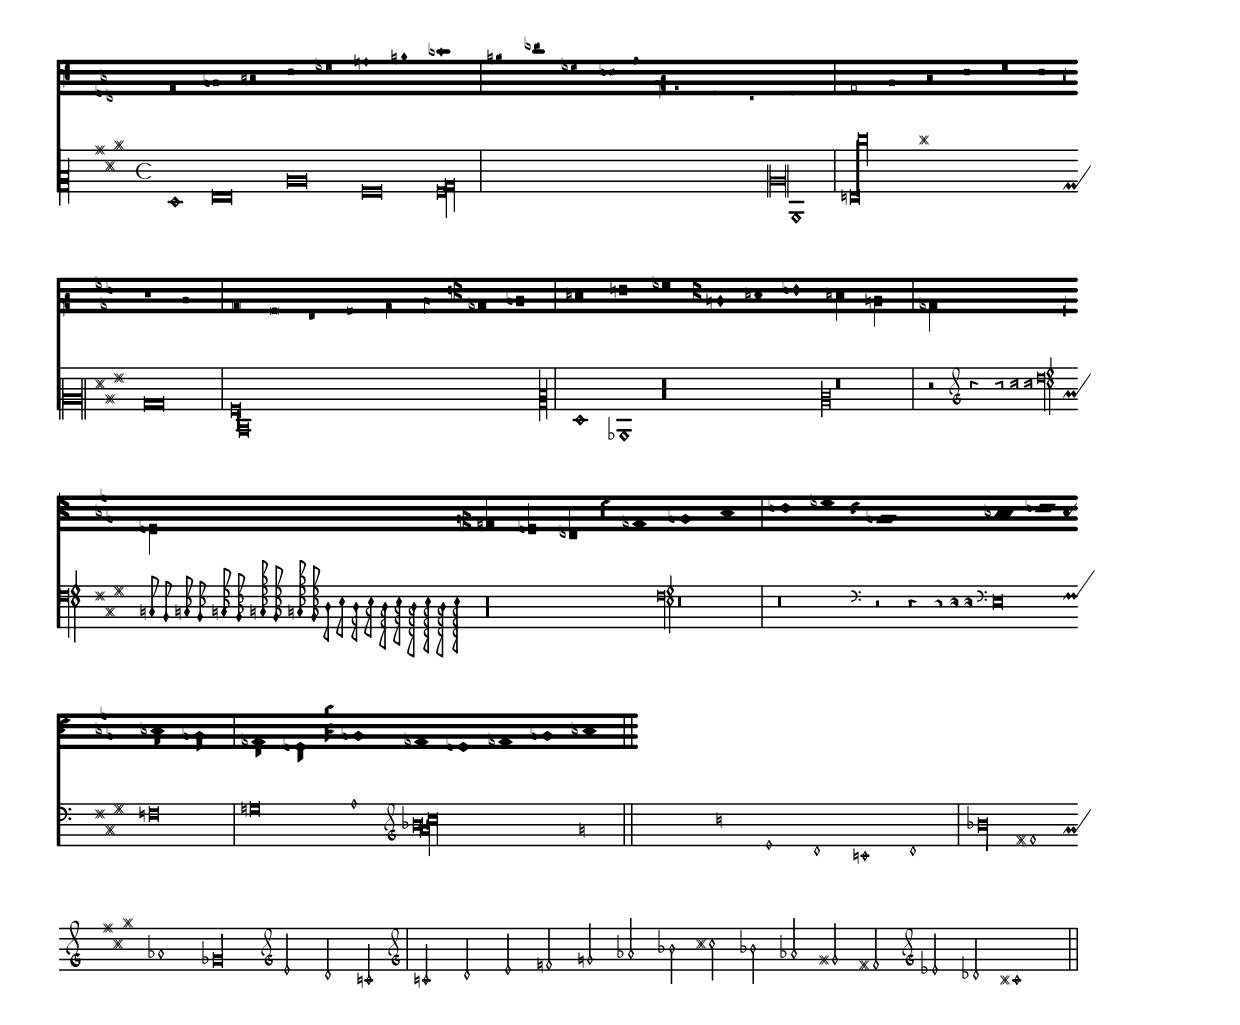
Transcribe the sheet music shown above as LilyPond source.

%% Do not edit this file; it is automatically
%% generated from LSR http://lsr.dsi.unimi.it
%% This file is in the public domain.
\version "2.13.16"

\header {
  lsrtags = "ancient-notation"

%% Translation of GIT committish: 1d589aa04c20d7711bf662618adbdd6d445db29d
  texidoces = "
Aquí se muestran muchos de (¿o quizá todos?) los símbolos que
están contemplados por la capacidad de LilyPond para la música
antigua.
"

  doctitlees = "Tipografía de música antigua"


%% Translation of GIT committish: 9a65042d49324f2e3dff18c4b0858def81232eea
  texidocfr ="
Voici comment graver la plupart, sinon tous les symboles que
LilyPond prend en charge en matière de musique ancienne.

"
  doctitlefr = "Gravure de musique ancienne"

  texidoc = "
Shown here are many (all?) of the symbols that are included in
LilyPond's support for ancient notation.



"
  doctitle = "Ancient fonts"
} % begin verbatim

upperStaff = \new VaticanaStaff = "upperStaff" <<
  \context VaticanaVoice <<
    \transpose c c {

      \override NoteHead #'style = #'vaticana.punctum
      \key es \major
      \clef "vaticana-fa2"
      c1 des e f ges

      \override NoteHead #'style = #'vaticana.inclinatum
      a! b ces'
      \bar "|"
      % \break % 1 (8*1)

      \override NoteHead #'style = #'vaticana.quilisma
      b! des'! ges! fes!
      \breathe
      \clef "vaticana-fa1"
      \override NoteHead #'style = #'vaticana.plica
      es d
      \override NoteHead #'style = #'vaticana.reverse.plica
      c d
      \bar "|"
      % \break %2 (8*1)

      \override NoteHead #'style = #'vaticana.punctum.cavum
      es f
      \override NoteHead #'style = #'vaticana.lpes
      g as
      \override NoteHead #'style = #'vaticana.upes
      bes as
      \override NoteHead #'style = #'vaticana.vupes
      g f
      \override NoteHead #'style = #'vaticana.linea.punctum
      \once \override Staff.BarLine #'bar-size = #2.0 \bar "|"
      % \break % 3 (8*1)

      es d
      \override NoteHead #'style = #'vaticana.epiphonus
      c d
      \override NoteHead #'style = #'vaticana.cephalicus
      es f

      \override Staff.KeySignature #'glyph-name-alist = #alteration-medicaea-glyph-name-alist
      \override Staff.Accidental #'glyph-name-alist = #alteration-medicaea-glyph-name-alist
      \override Staff.Custos #'style = #'medicaea
      \override NoteHead #'style = #'medicaea.punctum
      \clef "medicaea-fa2"
      ces des
      \bar "|"
      % \break % 4 (8*1)

      e! f! ges
      \clef "medicaea-do2"
      \override NoteHead #'style = #'medicaea.inclinatum
      a! b! ces'
      \override NoteHead #'style = #'medicaea.virga
      b! a!
      \bar "|"
      % \break % 5 (8*1)

      ges fes
      \clef "medicaea-fa1"
      \override NoteHead #'style = #'medicaea.rvirga
      e des ces

      \override Staff.KeySignature #'glyph-name-alist = #alteration-hufnagel-glyph-name-alist
      \override Staff.Accidental #'glyph-name-alist = #alteration-hufnagel-glyph-name-alist
      \override Staff.Custos #'style = #'hufnagel
      \override NoteHead #'style = #'hufnagel.punctum
      \clef "hufnagel-fa2"
      ces des es
      \bar "|"
      % \break % 6 (8*1)

      fes ges
      \clef "hufnagel-do2"
      \override NoteHead #'style = #'hufnagel.lpes
      as! bes! ces'
      \override NoteHead #'style = #'hufnagel.virga
      bes! as!
      \bar "|"
      % \break % 7 (8*1)

      ges! fes!
      \clef "hufnagel-do-fa"
      \override NoteHead #'style = #'hufnagel.punctum
      es! des ces des! es! fes!
      \bar "||"
      % \break % 8 (8*1)

      s32*1
      % \break % 12 (32*1)
    }
  >>
>>

lowerStaff = \new MensuralStaff = "lowerStaff" <<
  \context MensuralVoice <<
    \transpose c c {

      \key a \major
      cis'1 d'\breve gis'\breve e'\breve \[ e'\longa fis'\longa \]
      \set Staff.forceClef = ##t
      \clef "neomensural-c2"
      cis1
      \bar "|"
      % \break % 2 (16*1)

      \[ g\breve dis''\longa \]
      b\breve \[ a\longa d\longa \]
      \clef "petrucci-c2"
      % \break % 4 (16*1)

      fis1 ces1
      \clef "petrucci-c2"
      r\longa
      \set Staff.forceClef = ##t
      \clef "mensural-c2"
      r\breve
      \bar "|"
      % \break % 5 (8*1)

      r2
      \clef "mensural-g"
      r4 r8 r16 r16
      \override NoteHead #'style = #'mensural
      \override Rest #'style = #'mensural
      \clef "petrucci-f"
      c8 b, c16 b, c32 b, c64 b, c64 b,
      d8 e d16 e d32 e d64 e d64 e
      r\longa
      \set Staff.forceClef = ##t
      \clef "petrucci-f"
      r\breve
      \bar "|"
      % \break % 6 (8*1)

      r\breve
      \clef "mensural-f"
      r2 r4 r8 r16 r16

      \set Staff.forceClef = ##t
      \clef "mensural-f"
      e\breve f g a1
      \clef "mensural-g"
      % \break % 7 (8*1)

      \[ bes'!\longa a'!\longa c''!\longa \]
      e'1 d' c' d' \bar "|"
      \bar "|"
      % \break % 9 (16*1)

      bes'!\longa fis'!1 as'!1 ges'!\longa % lig
      \set Staff.forceClef = ##t
      \clef "mensural-g"
      e'2 d' c' \bar "|"
      % \break % 11 (16*1)

      \set Staff.forceClef = ##t
      \clef "petrucci-g"
      c'2 d' e' f'
      \clef "petrucci-g"
      g' as'! bes'! cis''!
      bes'! as'! gis'! fis'!
      \set Staff.forceClef = ##t
      \clef "mensural-g"
      es'! des'! cis'!1 \bar "||"
      % \break % 12 (8*1)
    }
  >>
>>

\paper {
  line-thickness = #(/ staff-space 5.0)
}

\score {
  <<
    \upperStaff
    \lowerStaff
  >>
  \layout {
    indent = 0.0
    line-width = 17.25\cm
    \context {
      \Score
      timing = ##f
    }
    \context {
      \MensuralVoice
      \override NoteHead #'style = #'neomensural
      \override Rest #'style = #'neomensural
      \override Stem #'flag-style = #'mensural
      \override Stem #'thickness = #1.0
    }
    \context {
      \MensuralStaff
      \revert  BarLine #'transparent
      \override KeySignature #'glyph-name-alist = #alteration-mensural-glyph-name-alist
      clefGlyph = #"clefs.petrucci.c2"
    }
    \context {
      \VaticanaStaff
      \revert  BarLine #'transparent
      \override StaffSymbol #'thickness = #2.0
      \override KeySignature #'glyph-name-alist = #alteration-vaticana-glyph-name-alist
      \override Custos #'neutral-position = #4
    }
  }
}

